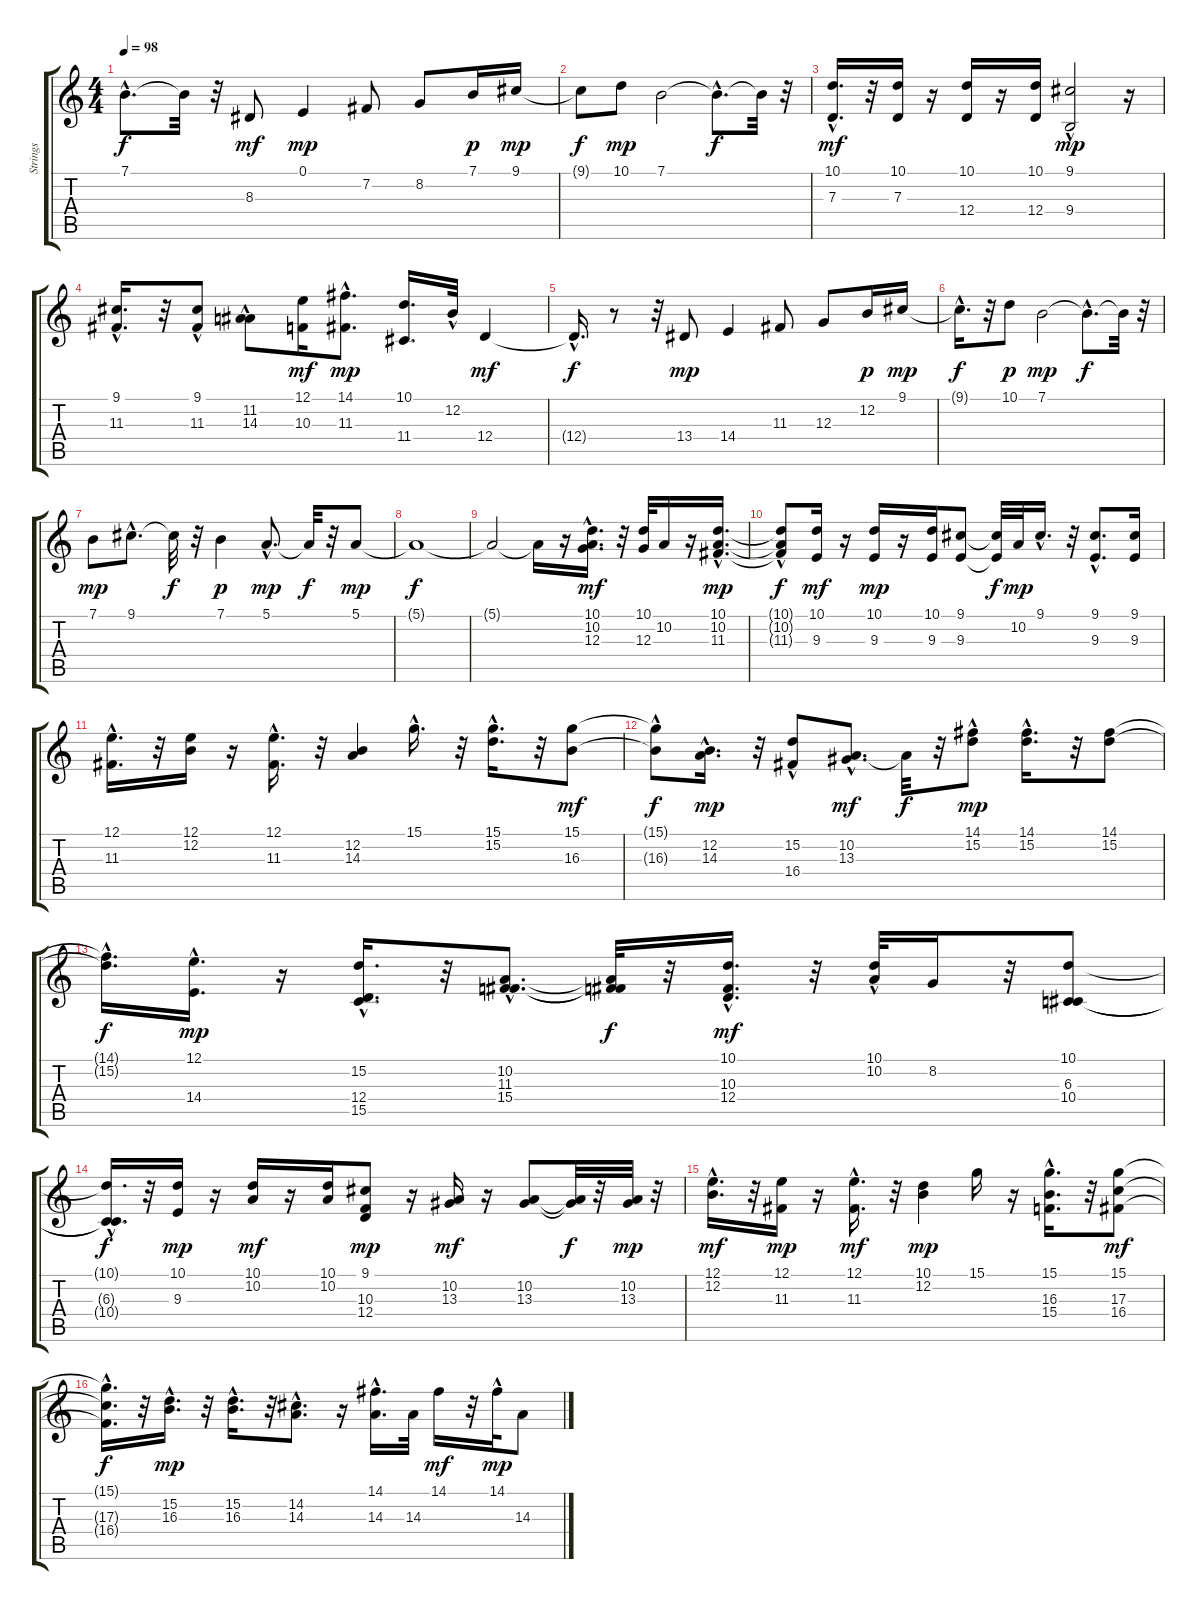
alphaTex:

\track ("Strings" "Strings") {instrument stringensemble1}
\staff {score tabs}
\tuning (E4 B3 G3 D3 A2 E2) {hide}
\ts (4 4)
\tempo 98
\clef g2
\ks c
7.1{hac t}.8{d dy f} 7.1{t}.32 r.32 8.3.8{dy mf} 0.1.4{dy mp} 7.2.8 8.2.8 7.1.16{dy p} 9.1.16{dy mp} |
9.1{t}.8{dy f} 10.1.8{dy mp} 7.1.2 7.1{hac t}.8{d dy f} 7.1{t}.32 r.32 |
(10.1{hac} 7.3{hac}).16{d dy mf} r.32 (10.1 7.3).16 r.16 (10.1 12.4).16 r.16 (10.1 12.4).16 (9.1 9.4{hac}).2{dy mp} r.16 |
(9.1 11.3{hac}).16{d} r.32 (9.1 11.3{hac}).8 (11.2{hac} 14.3).8 (12.1 10.3).16{dy mf} (14.1{hac} 11.3{hac}).8{d dy mp} (10.1 11.4).16{d} 12.2{hac}.32 12.4.4{dy mf} |
12.4{hac t}.16{d dy f} r.8 r.32 13.4.8{dy mp} 14.4.4 11.3.8 12.3.8 12.2.16{dy p} 9.1.16{dy mp} |
9.1{hac t}.16{d dy f} r.32 10.1.8{dy p} 7.1.2{dy mp} 7.1{hac t}.8{d dy f} 7.1{t}.32 r.32 |
7.1.8{dy mp} 9.1{hac}.8{d} 9.1{t}.32{dy f} r.32 7.1.4{dy p} 5.1{hac}.8{d dy mp} 5.1{t}.32{dy f} r.32 5.1.8{dy mp} |
5.1{t}.1{dy f} |
5.1{t}.2 5.1{t}.16 r.16 (10.1{hac} 10.2{hac} 12.3{hac}).16{d dy mf} r.32 (10.1 12.3).32 10.2.16 r.16 (10.1{hac} 10.2{hac} 11.3{hac}).16{d dy mp} |
(10.1{t} 10.2{t} 11.3{hac t}).8{dy f} (10.1 9.3).16{dy mf} r.16 (10.1 9.3).16{dy mp} r.16 (10.1 9.3).16 (9.1 9.3).8 (9.1{t} 9.3{t}).32{dy f} 10.2.32{dy mp} 9.1{hac}.16{d} r.32 (9.1{hac} 9.3).8{d} (9.1 9.3).16 |
(12.1{hac} 11.3{hac}).16{d} r.32 (12.1 12.2).16 r.16 (12.1{hac} 11.3).16{d} r.32 (12.2 14.3).4 15.1{hac}.16{d} r.32 (15.1{hac} 15.2{hac}).16{d} r.32 (15.1 16.3).8{dy mf} |
(15.1{t} 16.3{hac t}).8{dy f} (12.2{hac} 14.3{hac}).16{d dy mp} r.32 (15.2 16.4{hac}).8 (10.2{hac} 13.3{hac}).8{d dy mf} 10.2{t}.32{dy f} r.32 (14.1{hac} 15.2).8{dy mp} (14.1 15.2{hac}).16{d} r.32 (14.1 15.2).8 |
(14.1{hac t} 15.2{hac t}).16{d dy f} (12.1{hac} 14.4{hac}).16{d dy mp} r.16 (15.2{hac} 12.4{hac} 15.5{hac}).16{d} r.32 (10.2{hac} 11.3{hac} 15.4{hac}).8{d} (10.2{t} 11.3{t} 15.4{t}).32{dy f} r.32 (10.1{hac} 10.3{hac} 12.4).16{d dy mf} r.32 (10.1{hac} 10.2{hac}).32 8.2.16 r.32 (10.1 6.3 10.4).8 |
(10.1{hac t} 6.3{hac t} 10.4{hac t}).16{d dy f} r.32 (10.1 9.3).16{dy mp} r.16 (10.1 10.2).16{dy mf} r.16 (10.1 10.2).16 (9.1 10.3 12.4).8{dy mp} r.16 (10.2 13.3).16{dy mf} r.16 (10.2 13.3).8 (10.2{t} 13.3{t}).32{dy f} r.32 (10.2 13.3).32{dy mp} r.32 |
(12.1{hac} 12.2{hac}).16{d dy mf} r.32 (12.1 11.3).16{dy mp} r.16 (12.1{hac} 11.3).16{d dy mf} r.32 (10.1 12.2).4{dy mp} 15.1.16 r.16 (15.1{hac} 16.3{hac} 15.4{hac}).16{d} r.32 (15.1 17.3 16.4).8{dy mf} |
(15.1{hac t} 17.3{hac t} 16.4{hac t}).16{d dy f} r.32 (15.2{hac} 16.3{hac}).16{d dy mp} r.32 (15.2{hac} 16.3{hac}).16{d} r.32 (14.2{hac} 14.3{hac}).8{d} r.16 (14.1{hac} 14.3).16{d} 14.3.32 14.1.16{dy mf} r.32 14.1{hac}.32{dy mp} 14.3.8
